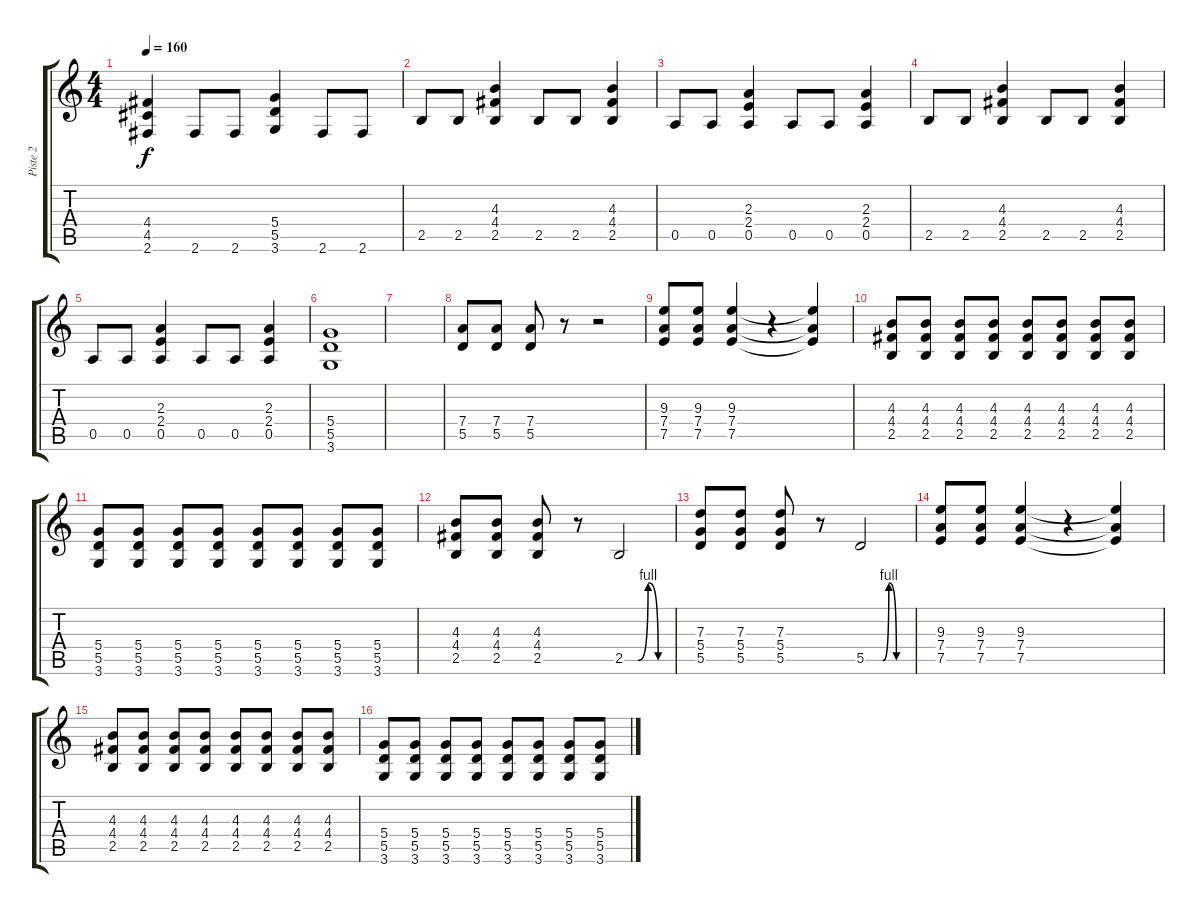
\track ("Piste 2" "Piste 2") {instrument distortionguitar}
\staff {score tabs}
\tuning (E4 B3 G3 D3 A2 E2) {hide}
\ts (4 4)
\tempo 160
\clef g2
\ks c
(4.4 4.5 2.6).4{dy f} 2.6.8 2.6.8 (5.4 5.5 3.6).4 2.6.8 2.6.8 |
2.5.8 2.5.8 (4.3 4.4 2.5).4 2.5.8 2.5.8 (4.3 4.4 2.5).4 |
0.5.8 0.5.8 (2.3 2.4 0.5).4 0.5.8 0.5.8 (2.3 2.4 0.5).4 |
2.5.8 2.5.8 (4.3 4.4 2.5).4 2.5.8 2.5.8 (4.3 4.4 2.5).4 |
0.5.8 0.5.8 (2.3 2.4 0.5).4 0.5.8 0.5.8 (2.3 2.4 0.5).4 |
(5.4 5.5 3.6).1 |
|
(7.4 5.5).8 (7.4 5.5).8 (7.4 5.5).8 r.8 r.2 |
(9.3 7.4 7.5).8 (9.3 7.4 7.5).8 (9.3 7.4 7.5).4 r.4 (9.3{t} 7.4{t} 7.5{t}).4 |
(4.3 4.4 2.5).8 (4.3 4.4 2.5).8 (4.3 4.4 2.5).8 (4.3 4.4 2.5).8 (4.3 4.4 2.5).8 (4.3 4.4 2.5).8 (4.3 4.4 2.5).8 (4.3 4.4 2.5).8 |
(5.4 5.5 3.6).8 (5.4 5.5 3.6).8 (5.4 5.5 3.6).8 (5.4 5.5 3.6).8 (5.4 5.5 3.6).8 (5.4 5.5 3.6).8 (5.4 5.5 3.6).8 (5.4 5.5 3.6).8 |
(4.3 4.4 2.5).8 (4.3 4.4 2.5).8 (4.3 4.4 2.5).8 r.8 2.5{be (custom 0 0 17 0 30 4 43 0 60 0)}.2 |
(7.3 5.4 5.5).8 (7.3 5.4 5.5).8 (7.3 5.4 5.5).8 r.8 5.5{be (custom 0 0 22 0 30 4 40 0 60 0)}.2 |
(9.3 7.4 7.5).8 (9.3 7.4 7.5).8 (9.3 7.4 7.5).4 r.4 (9.3{t} 7.4{t} 7.5{t}).4 |
(4.3 4.4 2.5).8 (4.3 4.4 2.5).8 (4.3 4.4 2.5).8 (4.3 4.4 2.5).8 (4.3 4.4 2.5).8 (4.3 4.4 2.5).8 (4.3 4.4 2.5).8 (4.3 4.4 2.5).8 |
(5.4 5.5 3.6).8 (5.4 5.5 3.6).8 (5.4 5.5 3.6).8 (5.4 5.5 3.6).8 (5.4 5.5 3.6).8 (5.4 5.5 3.6).8 (5.4 5.5 3.6).8 (5.4 5.5 3.6).8
